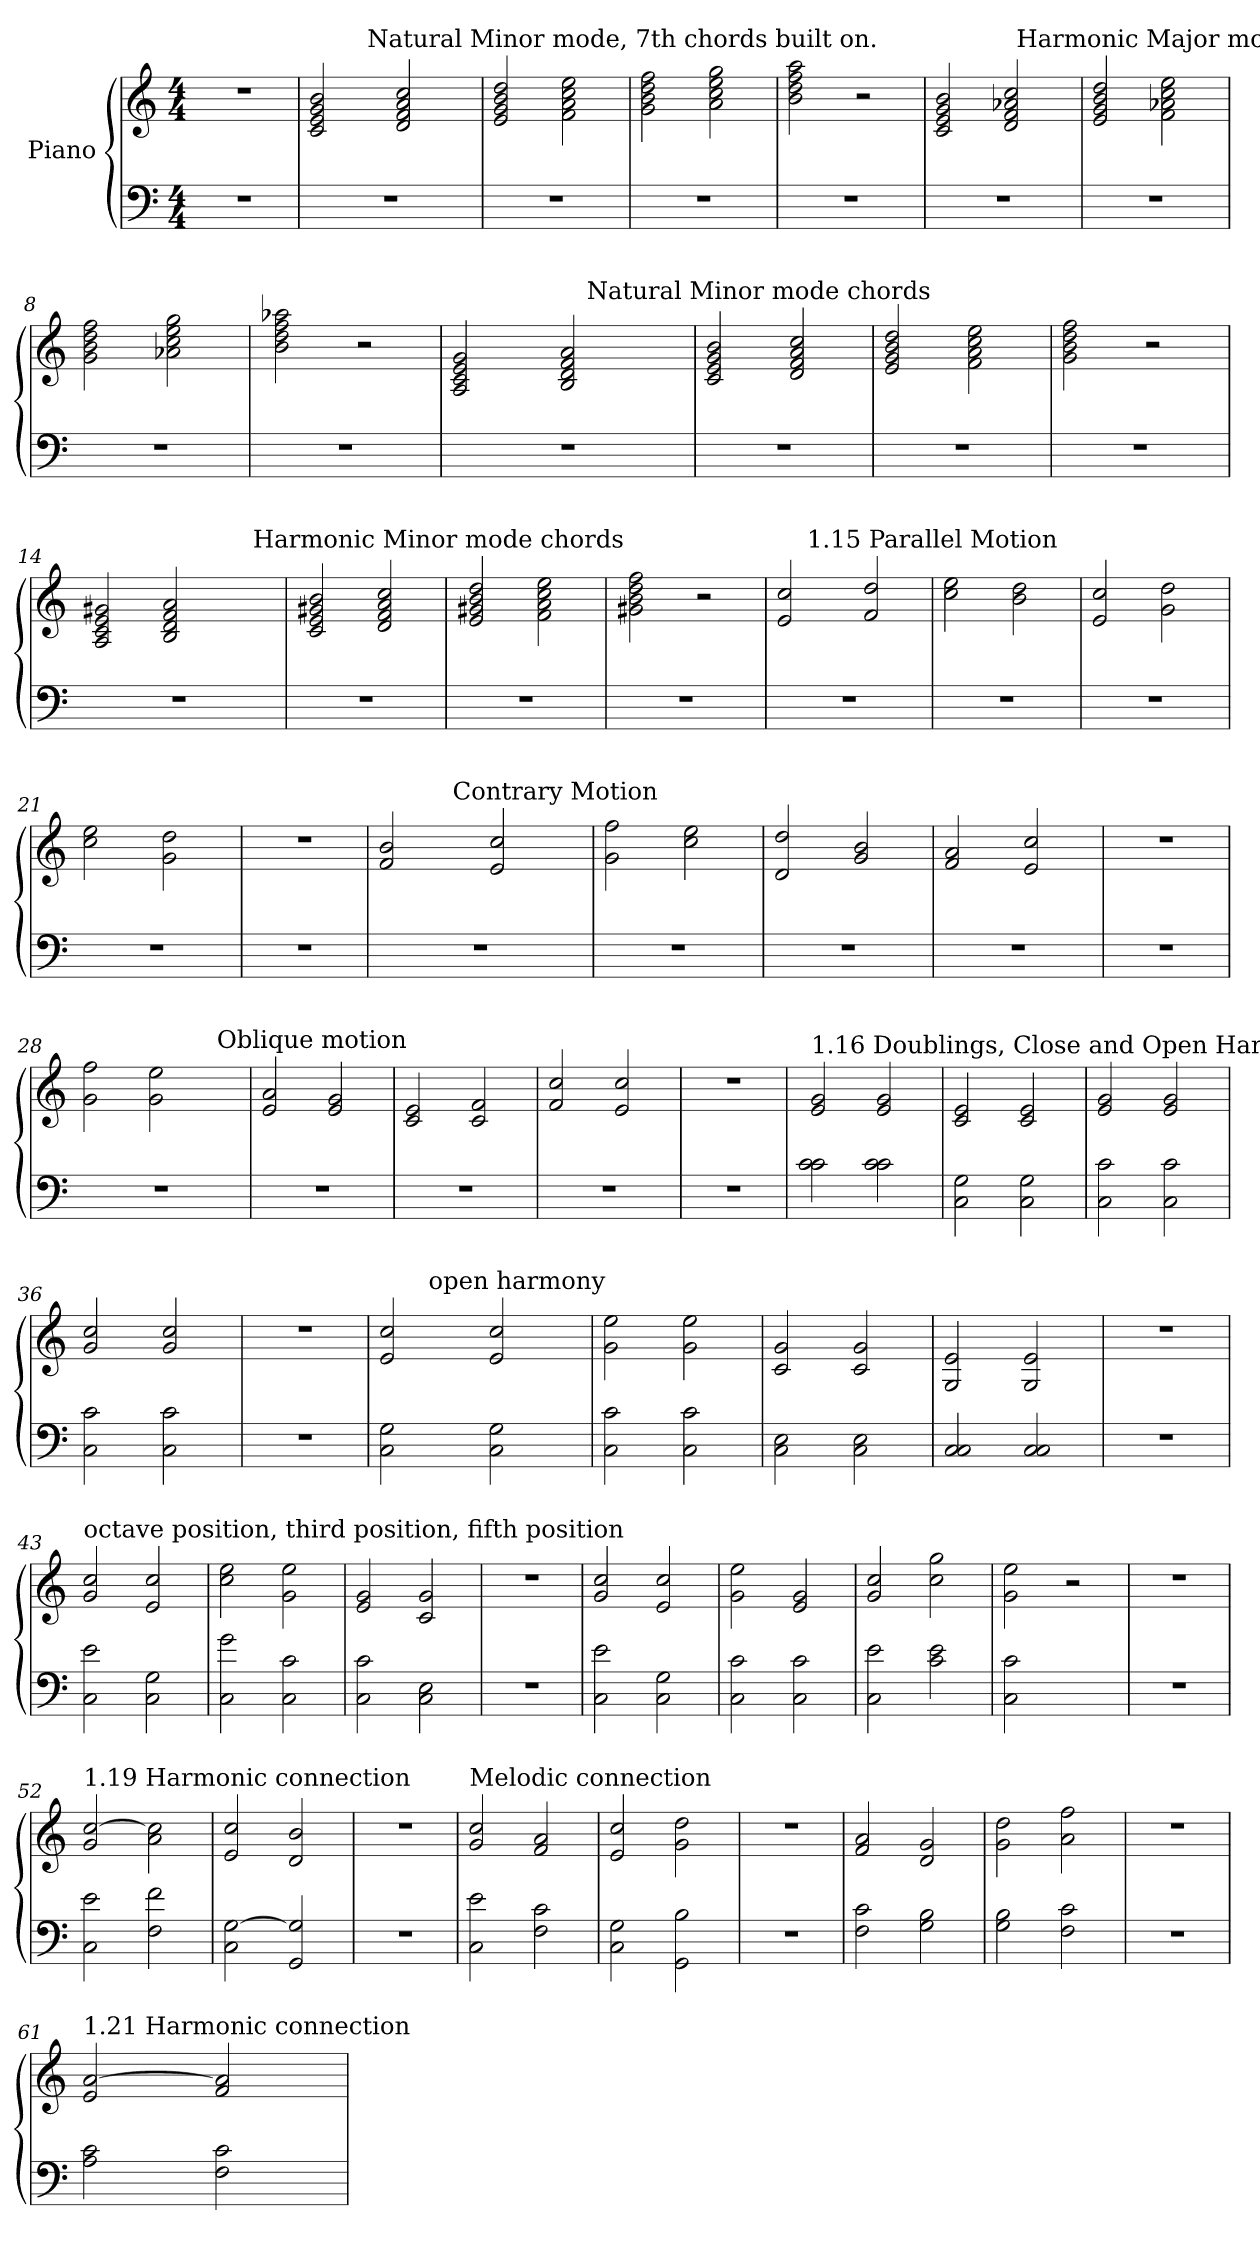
**kern	**kern
*part1	*part1
*staff2	*staff1
*I"Piano	*
*clefF4	*clefG2
*k[]	*k[]
*C:	*C:
*M4/4	*M4/4
=1	=1
1r	1r
=2	=2
*	*^
1r	2c/ 2e/ 2g/ 2b/	4.ryy
!	!	!LO:TX:a:t=Natural Minor mode, 7th chords built on.
.	.	2ryy
.	2d/ 2f/ 2a/ 2cc/	.
.	.	8ryy
*	*v	*v
=3	=3
1r	2e/ 2g/ 2b/ 2dd/
.	2f\ 2a\ 2cc\ 2ee\
=4	=4
1r	2g\ 2b\ 2dd\ 2ff\
.	2a\ 2cc\ 2ee\ 2gg\
=5	=5
1r	2b\ 2dd\ 2ff\ 2aa\
.	2r
=6	=6
*	*^
1r	2c/ 2e/ 2g/ 2b/	2ryy
.	2d/ 2f/ 2a-X/ 2cc/	32ryy
!	!	!LO:TX:a:t=Harmonic Major mode chords
.	.	4...ryy
*	*v	*v
!!LO:LB:g=z
=7	=7
1r	2e/ 2g/ 2b/ 2dd/
.	2f\ 2a-X\ 2cc\ 2ee\
=8	=8
1r	2g\ 2b\ 2dd\ 2ff\
.	2a-X\ 2cc\ 2ee\ 2gg\
=9	=9
1r	2b\ 2dd\ 2ff\ 2aa-X\
.	2r
=10	=10
*	*^
1r	2A/ 2c/ 2e/ 2g/	3ryy
.	.	6ryy
.	2B/ 2d/ 2f/ 2a/	24ryy
.	.	96ryy
!	!	!LO:TX:a:t=Natural Minor mode chords
.	.	3ryy
.	.	12ryy
.	.	48.ryy
*	*v	*v
=11	=11
1r	2c/ 2e/ 2g/ 2b/
.	2d/ 2f/ 2a/ 2cc/
=12	=12
1r	2e/ 2g/ 2b/ 2dd/
.	2f\ 2a\ 2cc\ 2ee\
=13	=13
1r	2g\ 2b\ 2dd\ 2ff\
.	2r
!!LO:LB:g=z
=14	=14
*	*^
1r	2A/ 2c/ 2e/ 2g#X/	3%2ryy
.	2B/ 2d/ 2f/ 2a/	.
.	.	6ryy
.	.	24.ryy
!	!	!LO:TX:a:t=Harmonic Minor mode chords
.	.	12ryy
.	.	48ryy
*	*v	*v
=15	=15
1r	2c/ 2e/ 2g#X/ 2b/
.	2d/ 2f/ 2a/ 2cc/
=16	=16
1r	2e/ 2g#X/ 2b/ 2dd/
.	2f\ 2a\ 2cc\ 2ee\
=17	=17
1r	2g#X\ 2b\ 2dd\ 2ff\
.	2r
=18	=18
*	*^
1r	2e/ 2cc/	8ryy
!	!	!LO:TX:a:t=1.15 Parallel Motion
.	.	2..ryy
.	2f/ 2dd/	.
*	*v	*v
=19	=19
1r	2cc\ 2ee\
.	2b\ 2dd\
!!LO:LB:g=z
=20	=20
1r	2e/ 2cc/
.	2g\ 2dd\
=21	=21
1r	2cc\ 2ee\
.	2g\ 2dd\
=22	=22
1r	1r
=23	=23
*	*^
1r	2f/ 2b/	3ryy
.	.	48ryy
!	!	!LO:TX:a:t=Contrary Motion
.	.	3ryy
.	2e/ 2cc/	.
.	.	6...ryy
*	*v	*v
=24	=24
1r	2g\ 2ff\
.	2cc\ 2ee\
=25	=25
1r	2d/ 2dd/
.	2g/ 2b/
=26	=26
1r	2f/ 2a/
.	2e/ 2cc/
!!LO:PB:g=z
=27	=27
1r	1r
=28	=28
*	*^
1r	2g\ 2ff\	3%2ryy
.	2g\ 2ee\	.
.	.	6ryy
!	!	!LO:TX:a:t=Oblique motion
.	.	6ryy
*	*v	*v
=29	=29
1r	2e/ 2a/
.	2e/ 2g/
=30	=30
1r	2c/ 2e/
.	2c/ 2f/
=31	=31
1r	2f/ 2cc/
.	2e/ 2cc/
=32	=32
1r	1r
=33	=33
!	!LO:TX:a:t=1.16 Doublings, Close and Open Harmony, melodic positions of triads
2c\ 2c\	2e/ 2g/
2c\ 2c\	2e/ 2g/
!!LO:LB:g=z
=34	=34
2C\ 2G\	2c/ 2e/
2C\ 2G\	2c/ 2e/
=35	=35
2C\ 2c\	2e/ 2g/
2C\ 2c\	2e/ 2g/
=36	=36
2C\ 2c\	2g/ 2cc/
2C\ 2c\	2g/ 2cc/
=37	=37
1r	1r
=38	=38
*	*^
2C\ 2G\	2e/ 2cc/	6ryy
.	.	96ryy
!	!	!LO:TX:a:t=open harmony
.	.	3%2ryy
2C\ 2G\	2e/ 2cc/	.
.	.	12...ryy
*	*v	*v
=39	=39
2C\ 2c\	2g\ 2ee\
2C\ 2c\	2g\ 2ee\
=40	=40
2C\ 2E\	2c/ 2g/
2C\ 2E\	2c/ 2g/
!!LO:LB:g=z
=41	=41
2C/ 2C/	2G/ 2e/
2C/ 2C/	2G/ 2e/
=42	=42
1r	1r
=43	=43
!	!LO:TX:a:t=octave position, third position, fifth position
2C\ 2e\	2g/ 2cc/
2C\ 2G\	2e/ 2cc/
=44	=44
2C\ 2g\	2cc\ 2ee\
2C\ 2c\	2g\ 2ee\
=45	=45
2C\ 2c\	2e/ 2g/
2C\ 2E\	2c/ 2g/
=46	=46
1r	1r
=47	=47
2C\ 2e\	2g/ 2cc/
2C\ 2G\	2e/ 2cc/
!!LO:LB:g=z
=48	=48
2C\ 2c\	2g\ 2ee\
2C\ 2c\	2e/ 2g/
=49	=49
2C\ 2e\	2g/ 2cc/
2c\ 2e\	2cc\ 2gg\
=50	=50
2C\ 2c\	2g\ 2ee\
2ryy	2r
=51	=51
1r	1r
=52	=52
!	!LO:TX:a:t=1.19 Harmonic connection
2C\ 2e\	2g/ [2cc/
2F\ 2f\	2a\ 2cc\]
=53	=53
2C\ [2G\	2e/ 2cc/
2GG/ 2G/]	2d/ 2b/
=54	=54
1r	1r
!!LO:LB:g=z
=55	=55
!	!LO:TX:a:t=Melodic connection
2C\ 2e\	2g/ 2cc/
2F\ 2c\	2f/ 2a/
=56	=56
2C\ 2G\	2e/ 2cc/
2GG\ 2B\	2g\ 2dd\
=57	=57
1r	1r
=58	=58
2F\ 2c\	2f/ 2a/
2G\ 2B\	2d/ 2g/
=59	=59
2G\ 2B\	2g\ 2dd\
2F\ 2c\	2a\ 2ff\
=60	=60
1r	1r
=61	=61
!	!LO:TX:a:t=1.21 Harmonic connection
2A\ 2c\	2e/ [2a/
2F\ 2c\	2f/ 2a/]
=	=
*-	*-
